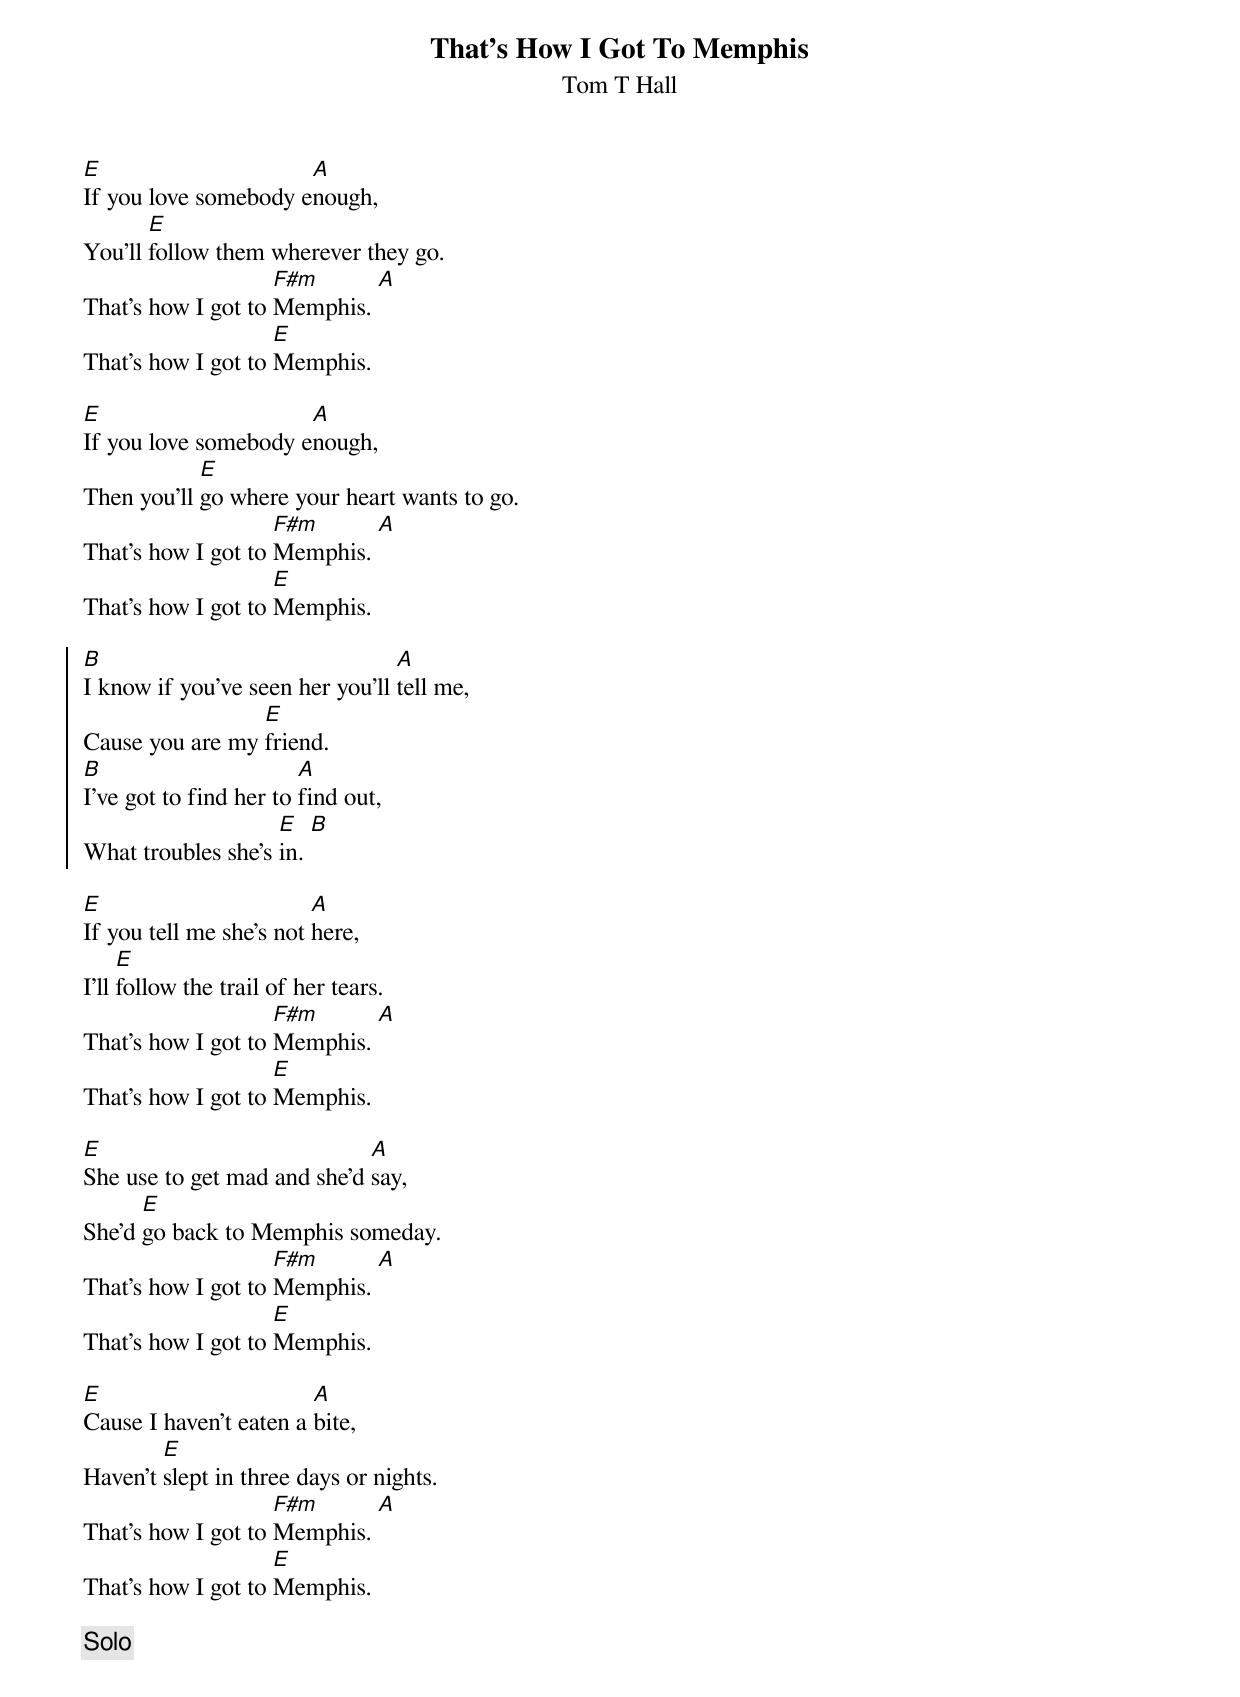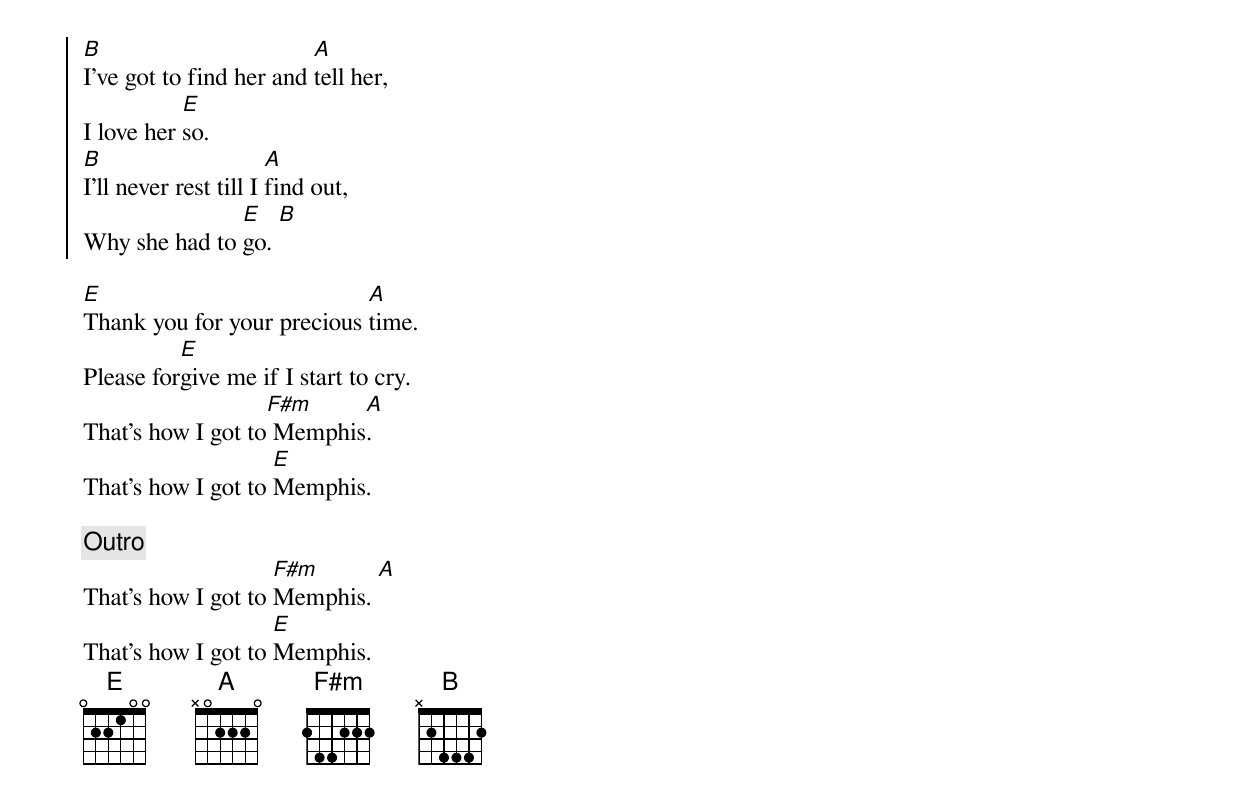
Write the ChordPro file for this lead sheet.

{title: That’s How I Got To Memphis}
{subtitle: Tom T Hall}

[E]If you love somebody e[A]nough,
You’ll [E]follow them wherever they go.
That’s how I got to [F#m]Memphis. [A]
That’s how I got to [E]Memphis.

[E]If you love somebody e[A]nough,
Then you’ll [E]go where your heart wants to go.
That’s how I got to [F#m]Memphis. [A]
That’s how I got to [E]Memphis.

{soc}
[B]I know if you’ve seen her you’ll [A]tell me,
Cause you are my [E]friend.
[B]I’ve got to find her to [A]find out,
What troubles she’s [E]in. [B]
{eoc}

[E]If you tell me she’s not [A]here,
I’ll [E]follow the trail of her tears.
That’s how I got to [F#m]Memphis. [A]
That’s how I got to [E]Memphis.

[E]She use to get mad and she’d [A]say,
She’d [E]go back to Memphis someday.
That’s how I got to [F#m]Memphis. [A]
That’s how I got to [E]Memphis.

[E]Cause I haven’t eaten a [A]bite,
Haven’t [E]slept in three days or nights.
That’s how I got to [F#m]Memphis. [A]
That’s how I got to [E]Memphis.

{c:Solo}

{soc}
[B]I’ve got to find her and [A]tell her,
I love her [E]so.
[B]I’ll never rest till I [A]find out,
Why she had to [E]go. [B]
{eoc}

[E]Thank you for your precious [A]time.
Please for[E]give me if I start to cry.
That’s how I got to[F#m] Memphis[A].
That’s how I got to [E]Memphis.

{c:Outro}
That’s how I got to [F#m]Memphis. [A]
That’s how I got to [E]Memphis.
